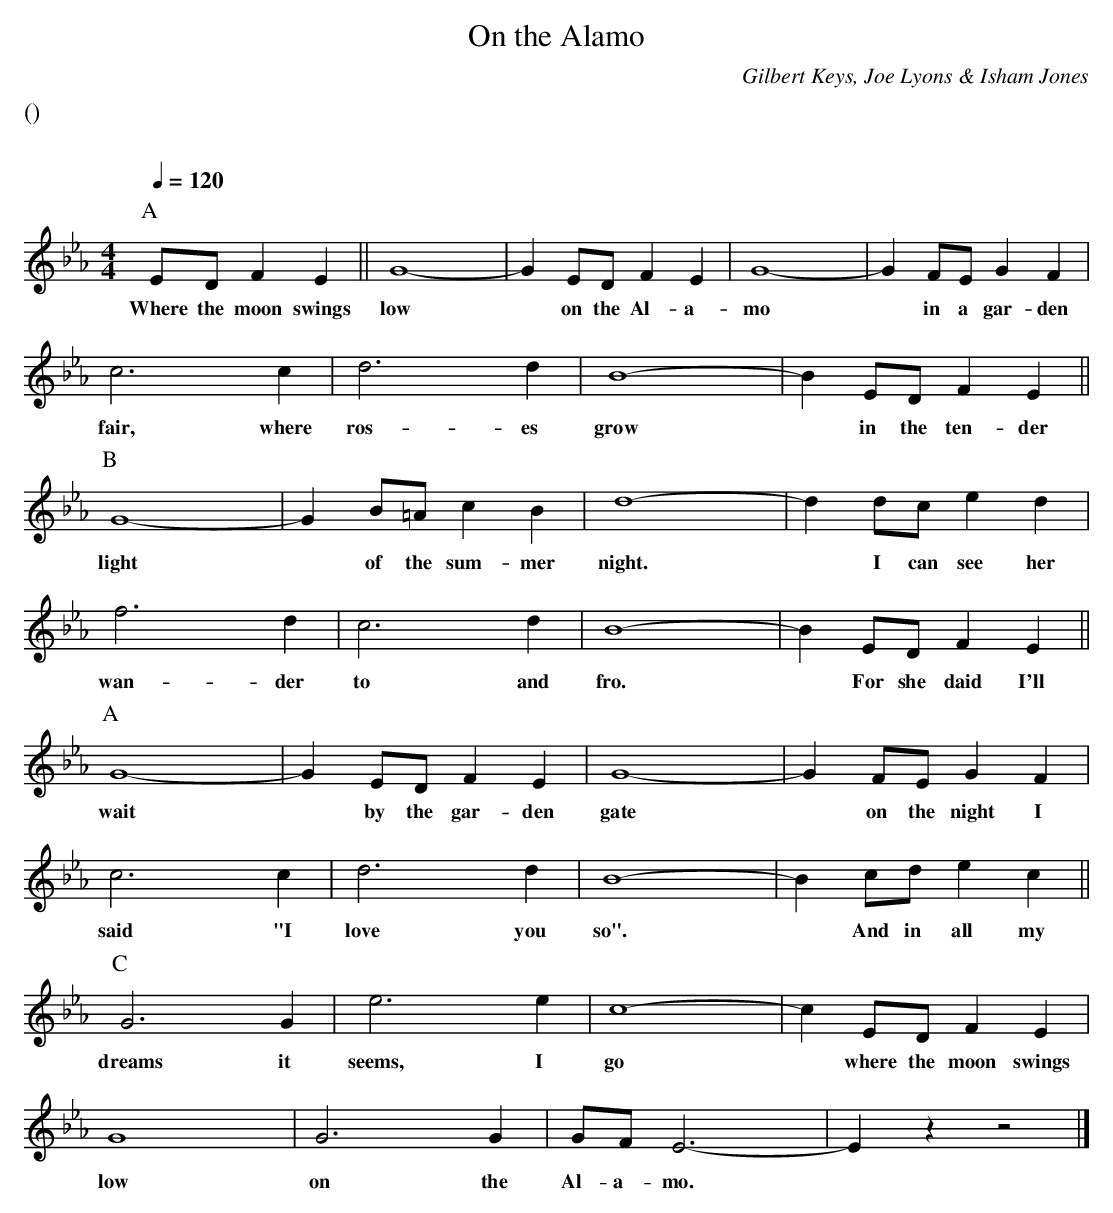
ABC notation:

X:1
T: On the Alamo
M:4/4
L:1/4
C:Gilbert Keys, Joe Lyons & Isham Jones
Q:1/4=120
%%staves (chords melody)
K:Eb
%%text ()
%%vskip 20
P: A
V:chords
x3 || x2 x2 | x2 x2 | x2 x2 | x2 x2 |
x2 x2 | x2 x2 | x2 x2 | x2 x2 ||
V:melody
E/D/FE || G4- | GE/D/ FE | G4- | GF/E/ GF |
w:Where the moon swings low* on the Al-a-mo* in a gar-den
c3c | d3d | B4- | BE/D/ FE ||
w:fair, where ros-es grow* in the ten-der
P: B
V:chords
x2 x2 | x2 x2 | x2 x2 | x2 x2 |
x2 x2 | x2 x2 | x2 x2 | x2 x2 ||
V:melody
G4- | GB/=A/ cB | d4- | dd/c/ ed |
w:light* of the sum-mer night.* I can see her
f3d | c3d | B4- | BE/D/ FE ||
w:wan-der to and fro.* For she daid I'll
P: A
V:chords
x2 x2 | x2 x2 | x2 x2 | x2 x2 |
x2 x2 | x2 x2 | x2 x2 | x2 x2 ||
V:melody
G4- | GE/D/ FE | G4- | GF/E/ GF |
w:wait* by the gar-den gate* on the night I
c3c | d3d | B4- | Bc/d/ ec ||
w:said "I love you so".* And in all my
P: C
V:chords
x2 x2 | x2 x2 | x2 x2 | x2 x2 |
x2 x2 | x2 x2 | x2 x2 | x2 x2 |]
V:melody
G3G | e3e | c4- | cE/D/ FE |
w:dreams it seems, I go* where the moon swings
G4 | G3G | G/F/E3- | Ez z2 |]
w:low on the Al-a-mo.*
